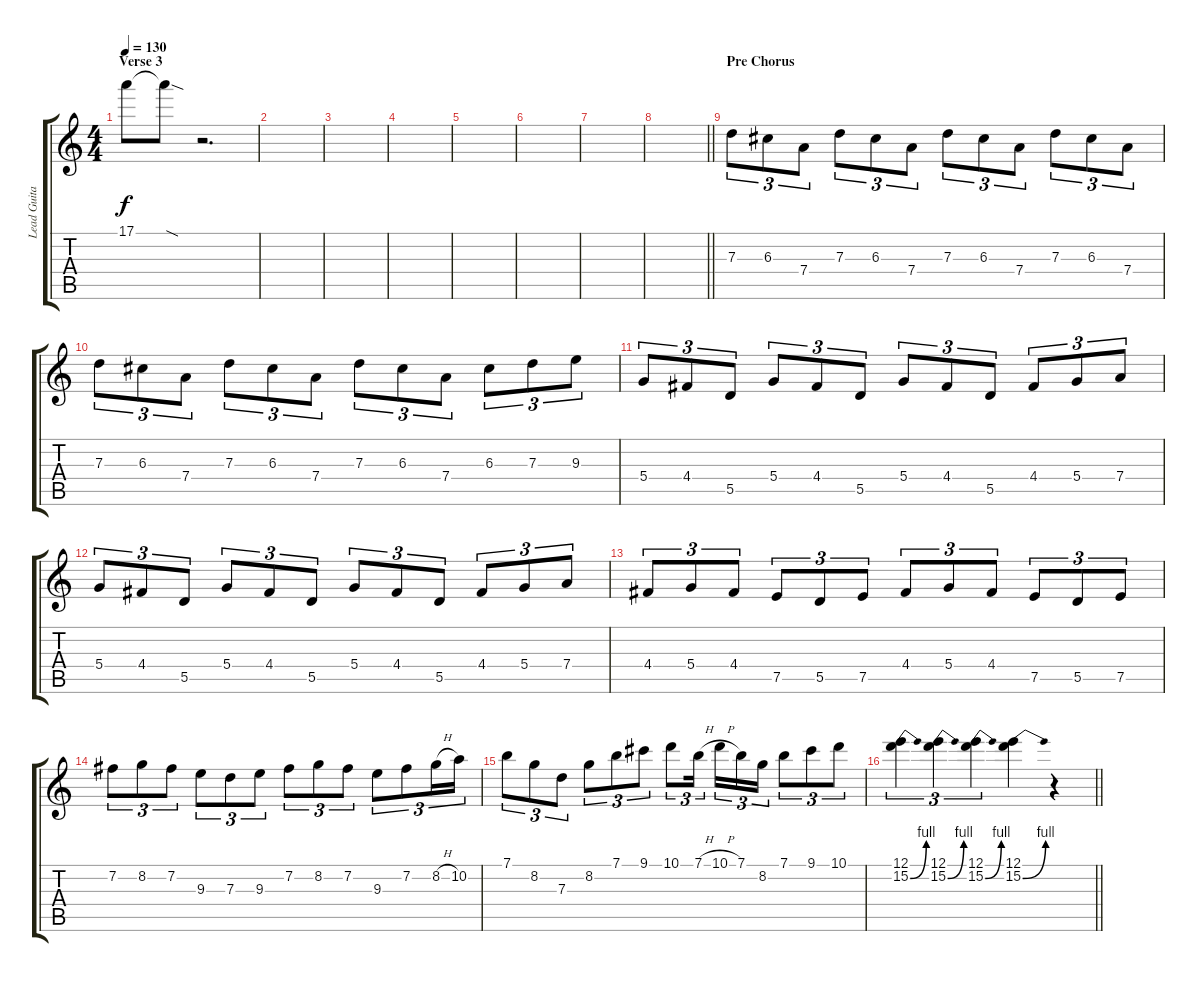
\track ("Lead Guitar - Sam Totman" "Lead Guita") {instrument distortionguitar}
\staff {score tabs}
\tuning (E4 B3 G3 D3 A2 E2) {hide}
\ts (4 4)
\section ("" "Verse 3")
\tempo 130
\clef g2
\ks c
17.1.8{dy f} 17.1{sod t}.8 r.2{d} |
|
|
|
|
|
|
\barLineRight lightlight
|
\section ("" "Pre Chorus")
7.3.8{tu (3 2)} 6.3.8{tu (3 2)} 7.4.8{tu (3 2)} 7.3.8{tu (3 2)} 6.3.8{tu (3 2)} 7.4.8{tu (3 2)} 7.3.8{tu (3 2)} 6.3.8{tu (3 2)} 7.4.8{tu (3 2)} 7.3.8{tu (3 2)} 6.3.8{tu (3 2)} 7.4.8{tu (3 2)} |
7.3.8{tu (3 2)} 6.3.8{tu (3 2)} 7.4.8{tu (3 2)} 7.3.8{tu (3 2)} 6.3.8{tu (3 2)} 7.4.8{tu (3 2)} 7.3.8{tu (3 2)} 6.3.8{tu (3 2)} 7.4.8{tu (3 2)} 6.3.8{tu (3 2)} 7.3.8{tu (3 2)} 9.3.8{tu (3 2)} |
5.4.8{tu (3 2)} 4.4.8{tu (3 2)} 5.5.8{tu (3 2)} 5.4.8{tu (3 2)} 4.4.8{tu (3 2)} 5.5.8{tu (3 2)} 5.4.8{tu (3 2)} 4.4.8{tu (3 2)} 5.5.8{tu (3 2)} 4.4.8{tu (3 2)} 5.4.8{tu (3 2)} 7.4.8{tu (3 2)} |
5.4.8{tu (3 2)} 4.4.8{tu (3 2)} 5.5.8{tu (3 2)} 5.4.8{tu (3 2)} 4.4.8{tu (3 2)} 5.5.8{tu (3 2)} 5.4.8{tu (3 2)} 4.4.8{tu (3 2)} 5.5.8{tu (3 2)} 4.4.8{tu (3 2)} 5.4.8{tu (3 2)} 7.4.8{tu (3 2)} |
4.4.8{tu (3 2)} 5.4.8{tu (3 2)} 4.4.8{tu (3 2)} 7.5.8{tu (3 2)} 5.5.8{tu (3 2)} 7.5.8{tu (3 2)} 4.4.8{tu (3 2)} 5.4.8{tu (3 2)} 4.4.8{tu (3 2)} 7.5.8{tu (3 2)} 5.5.8{tu (3 2)} 7.5.8{tu (3 2)} |
7.2.8{tu (3 2)} 8.2.8{tu (3 2)} 7.2.8{tu (3 2)} 9.3.8{tu (3 2)} 7.3.8{tu (3 2)} 9.3.8{tu (3 2)} 7.2.8{tu (3 2)} 8.2.8{tu (3 2)} 7.2.8{tu (3 2)} 9.3.8{tu (3 2)} 7.2.8{tu (3 2)} 8.2{h}.16{tu (3 2)} 10.2.16{tu (3 2)} |
7.1.8{tu (3 2)} 8.2.8{tu (3 2)} 7.3.8{tu (3 2)} 8.2.8{tu (3 2)} 7.1.8{tu (3 2)} 9.1.8{tu (3 2)} 10.1.8{tu (3 2)} 7.1{h}.16{tu (3 2) beam splitsecondary} 10.1{h}.16{tu (3 2)} 7.1.16{tu (3 2)} 8.2.16{tu (3 2)} 7.1.8{tu (3 2)} 9.1.8{tu (3 2)} 10.1.8{tu (3 2)} |
\barLineRight lightlight
(12.1 15.2{be (bend 0 0 60 4)}).4{tu (3 2)} (12.1 15.2{be (bend 0 0 60 4)}).4{tu (3 2)} (12.1 15.2{be (bend 0 0 60 4)}).4{tu (3 2)} (12.1 15.2{be (bend 0 0 60 4)}).4 r.4
